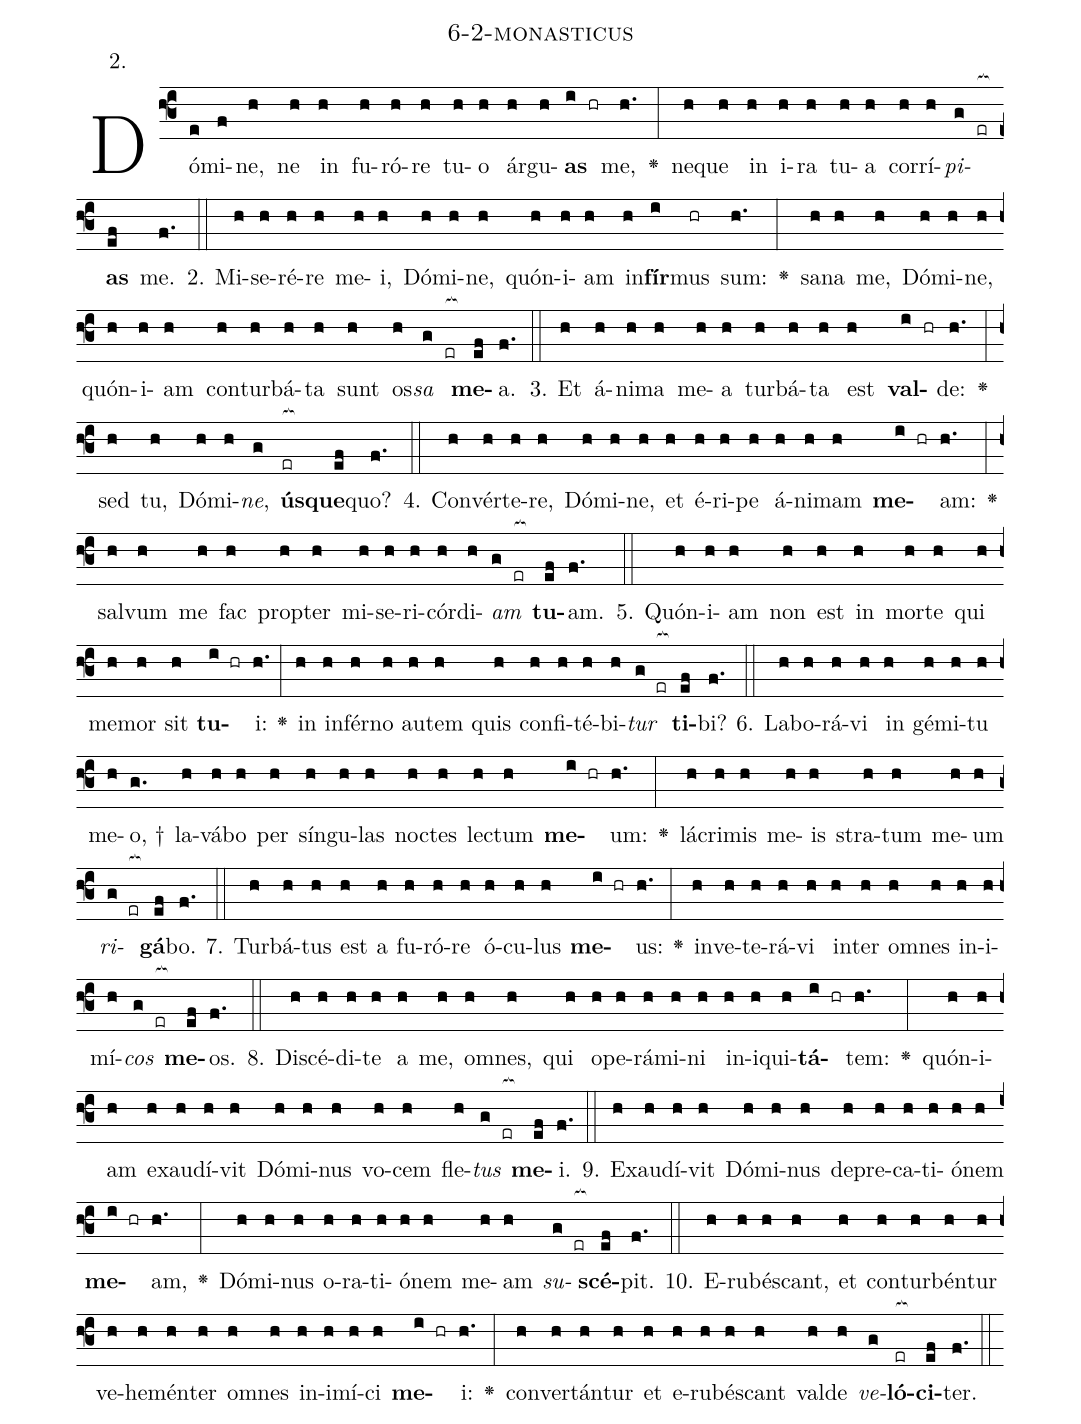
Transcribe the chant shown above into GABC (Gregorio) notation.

name: 6-2-monasticus;
annotation: 2.;
%%
(f3)Dó(e)mi(f)ne,(h) ne(h) in(h) fu(h)ró(h)re(h) tu(h)o(h) ár(h)gu(h)<b>as</b>(i hr) me,(h.) <v>\greheightstar</v>(:) ne(h)que(h) in(h) i(h)ra(h) tu(h)a(h) cor(h)rí(h)<i>pi</i>(g er[ocb:1{])<b>as</b>(ef[ocb:0}]) me.(f.) (::)
2. Mi(h)se(h)ré(h)re(h) me(h)i,(h) Dó(h)mi(h)ne,(h) quón(h)i(h)am(h) in(h)<b>fír</b>(i)mus(hr) sum:(h.) <v>\greheightstar</v>(:) sa(h)na(h) me,(h) Dó(h)mi(h)ne,(h) quón(h)i(h)am(h) con(h)tur(h)bá(h)ta(h) sunt(h) os(h)<i>sa</i>(g er[ocb:1{]) <b>me</b>(ef[ocb:0}])a.(f.) (::)
3. Et(h) á(h)ni(h)ma(h) me(h)a(h) tur(h)bá(h)ta(h) est(h) <b>val</b>(i hr)de:(h.) <v>\greheightstar</v>(:) sed(h) tu,(h) Dó(h)mi(h)<i>ne</i>,(g) <b>ús</b>(er[ocb:1{])<b>que</b>(ef[ocb:0}])quo?(f.) (::)
4. Con(h)vér(h)te(h)re,(h) Dó(h)mi(h)ne,(h) et(h) é(h)ri(h)pe(h) á(h)ni(h)mam(h) <b>me</b>(i hr)am:(h.) <v>\greheightstar</v>(:) sal(h)vum(h) me(h) fac(h) prop(h)ter(h) mi(h)se(h)ri(h)cór(h)di(h)<i>am</i>(g er[ocb:1{]) <b>tu</b>(ef[ocb:0}])am.(f.) (::)
5. Quón(h)i(h)am(h) non(h) est(h) in(h) mor(h)te(h) qui(h) me(h)mor(h) sit(h) <b>tu</b>(i hr)i:(h.) <v>\greheightstar</v>(:) in(h) in(h)fér(h)no(h) au(h)tem(h) quis(h) con(h)fi(h)té(h)bi(h)<i>tur</i>(g er[ocb:1{]) <b>ti</b>(ef[ocb:0}])bi?(f.) (::)
6. La(h)bo(h)rá(h)vi(h) in(h) gé(h)mi(h)tu(h) me(h)o, †(g.) la(h)vá(h)bo(h) per(h) sín(h)gu(h)las(h) noc(h)tes(h) lec(h)tum(h) <b>me</b>(i hr)um:(h.) <v>\greheightstar</v>(:) lá(h)cri(h)mis(h) me(h)is(h) stra(h)tum(h) me(h)um(h) <i>ri</i>(g er[ocb:1{])<b>gá</b>(ef[ocb:0}])bo.(f.) (::)
7. Tur(h)bá(h)tus(h) est(h) a(h) fu(h)ró(h)re(h) ó(h)cu(h)lus(h) <b>me</b>(i hr)us:(h.) <v>\greheightstar</v>(:) in(h)ve(h)te(h)rá(h)vi(h) in(h)ter(h) om(h)nes(h) in(h)i(h)mí(h)<i>cos</i>(g er[ocb:1{]) <b>me</b>(ef[ocb:0}])os.(f.) (::)
8. Di(h)scé(h)di(h)te(h) a(h) me,(h) om(h)nes,(h) qui(h) o(h)pe(h)rá(h)mi(h)ni(h) in(h)i(h)qui(h)<b>tá</b>(i hr)tem:(h.) <v>\greheightstar</v>(:) quón(h)i(h)am(h) ex(h)au(h)dí(h)vit(h) Dó(h)mi(h)nus(h) vo(h)cem(h) fle(h)<i>tus</i>(g er[ocb:1{]) <b>me</b>(ef[ocb:0}])i.(f.) (::)
9. Ex(h)au(h)dí(h)vit(h) Dó(h)mi(h)nus(h) de(h)pre(h)ca(h)ti(h)ó(h)nem(h) <b>me</b>(i hr)am,(h.) <v>\greheightstar</v>(:) Dó(h)mi(h)nus(h) o(h)ra(h)ti(h)ó(h)nem(h) me(h)am(h) <i>su</i>(g er[ocb:1{])<b>scé</b>(ef[ocb:0}])pit.(f.) (::)
10. E(h)ru(h)bés(h)cant,(h) et(h) con(h)tur(h)bén(h)tur(h) ve(h)he(h)mén(h)ter(h) om(h)nes(h) in(h)i(h)mí(h)ci(h) <b>me</b>(i hr)i:(h.) <v>\greheightstar</v>(:) con(h)ver(h)tán(h)tur(h) et(h) e(h)ru(h)bés(h)cant(h) val(h)de(h) <i>ve</i>(g)<b>ló</b>(er[ocb:1{])<b>ci</b>(ef[ocb:0}])ter.(f.) (::)
